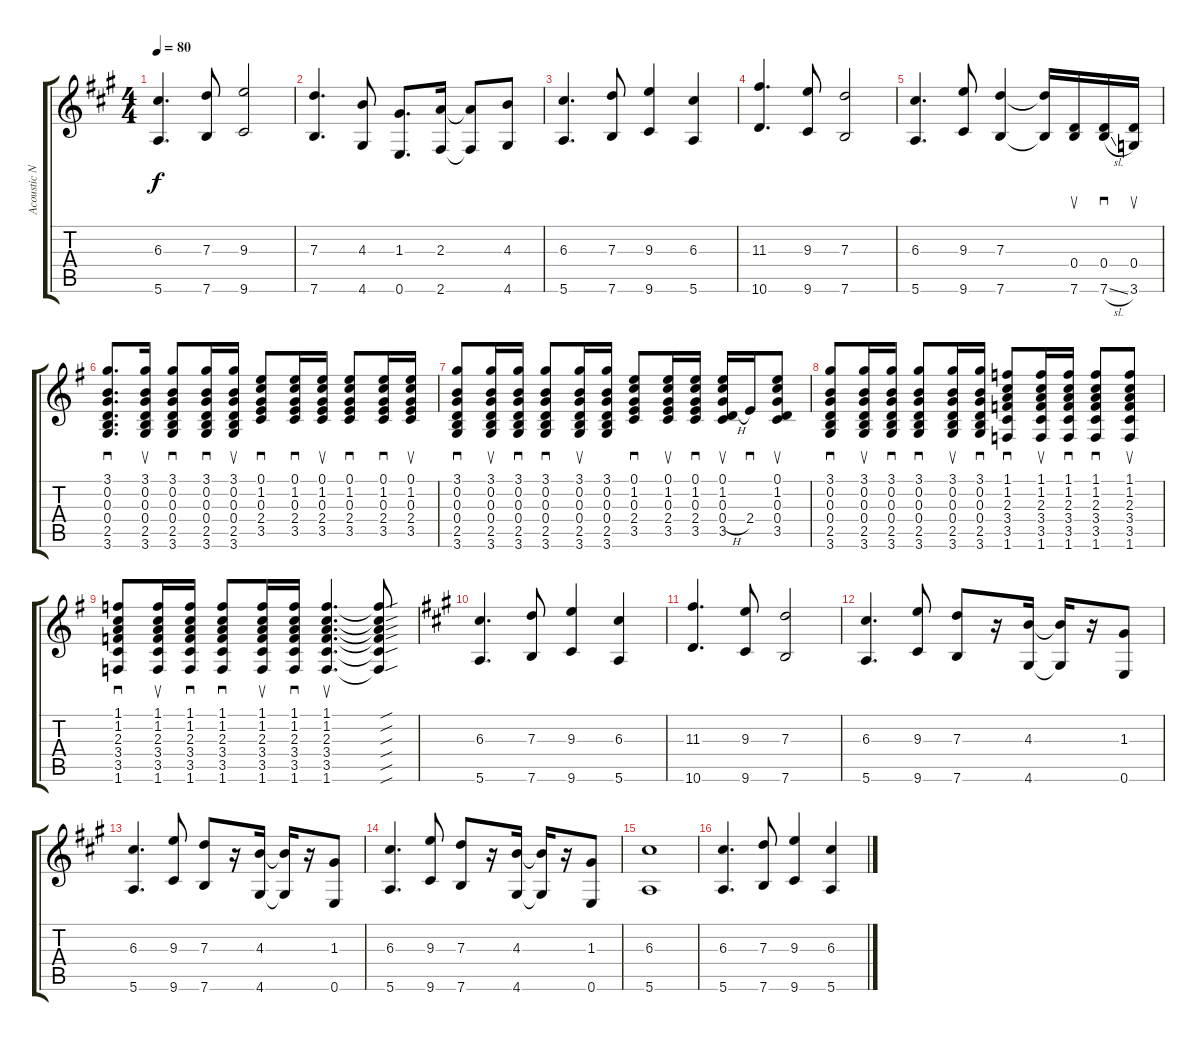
\track ("Acoustic Nylon String Guitar" "Acoustic N") {instrument acousticguitarnylon}
\staff {score tabs}
\tuning (E4 B3 G3 D3 A2 E2) {hide}
\ts (4 4)
\tempo 80
\clef g2
\ks a
(6.3 5.6).4{d dy f} (7.3 7.6).8 (9.3 9.6).2 |
(7.3 7.6).4{d} (4.3 4.6).8 (1.3 0.6).8{d} (2.3 2.6).16 (2.3{t} 2.6{t}).8 (4.3 4.6).8 |
(6.3 5.6).4{d} (7.3 7.6).8 (9.3 9.6).4 (6.3 5.6).4 |
(11.3 10.6).4{d} (9.3 9.6).8 (7.3 7.6).2 |
(6.3 5.6).4{d} (9.3 9.6).8 (7.3 7.6).4 (7.3{t} 7.6{t}).16 (0.4 7.6).16{su} (0.4 7.6{sl}).16{sd} (0.4 3.6).16{su} |
\ks g
(3.1 0.2 0.3 0.4 2.5 3.6).8{d sd} (3.1 0.2 0.3 0.4 2.5 3.6).16{su} (3.1 0.2 0.3 0.4 2.5 3.6).8{sd} (3.1 0.2 0.3 0.4 2.5 3.6).16{sd} (3.1 0.2 0.3 0.4 2.5 3.6).16{su} (0.1 1.2 0.3 2.4 3.5).8{sd} (0.1 1.2 0.3 2.4 3.5).16{sd} (0.1 1.2 0.3 2.4 3.5).16{su} (0.1 1.2 0.3 2.4 3.5).8{sd} (0.1 1.2 0.3 2.4 3.5).16{sd} (0.1 1.2 0.3 2.4 3.5).16{su} |
(3.1 0.2 0.3 0.4 2.5 3.6).8{sd} (3.1 0.2 0.3 0.4 2.5 3.6).16{su} (3.1 0.2 0.3 0.4 2.5 3.6).16{sd} (3.1 0.2 0.3 0.4 2.5 3.6).8{sd} (3.1 0.2 0.3 0.4 2.5 3.6).16{su} (3.1 0.2 0.3 0.4 2.5 3.6).16 (0.1 1.2 0.3 2.4 3.5).8{sd} (0.1 1.2 0.3 2.4 3.5).16{su} (0.1 1.2 0.3 2.4 3.5).16{sd} (0.1 1.2 0.3 0.4{h} 3.5).16{su} 2.4.16{sd} (0.1 1.2 0.3 0.4 3.5).8{su} |
(3.1 0.2 0.3 0.4 2.5 3.6).8{sd} (3.1 0.2 0.3 0.4 2.5 3.6).16{su} (3.1 0.2 0.3 0.4 2.5 3.6).16{sd} (3.1 0.2 0.3 0.4 2.5 3.6).8{sd} (3.1 0.2 0.3 0.4 2.5 3.6).16{su} (3.1 0.2 0.3 0.4 2.5 3.6).16{sd} (1.1 1.2 2.3 3.4 3.5 1.6).8{sd} (1.1 1.2 2.3 3.4 3.5 1.6).16{su} (1.1 1.2 2.3 3.4 3.5 1.6).16{sd} (1.1 1.2 2.3 3.4 3.5 1.6).8{sd} (1.1 1.2 2.3 3.4 3.5 1.6).8{su} |
(1.1 1.2 2.3 3.4 3.5 1.6).8{sd} (1.1 1.2 2.3 3.4 3.5 1.6).16{su} (1.1 1.2 2.3 3.4 3.5 1.6).16{sd} (1.1 1.2 2.3 3.4 3.5 1.6).8{sd} (1.1 1.2 2.3 3.4 3.5 1.6).16{su} (1.1 1.2 2.3 3.4 3.5 1.6).16{sd} (1.1 1.2 2.3 3.4 3.5 1.6).4{d su} (1.1{sou t} 1.2{sou t} 2.3{sou t} 3.4{sou t} 3.5{sou t} 1.6{sou t}).8 |
\ks a
(6.3 5.6).4{d} (7.3 7.6).8 (9.3 9.6).4 (6.3 5.6).4 |
(11.3 10.6).4{d} (9.3 9.6).8 (7.3 7.6).2 |
(6.3 5.6).4{d} (9.3 9.6).8 (7.3 7.6).8 r.16 (4.3 4.6).16 (4.3{t} 4.6{t}).16 r.16 (1.3 0.6).8 |
(6.3 5.6).4{d} (9.3 9.6).8 (7.3 7.6).8 r.16 (4.3 4.6).16 (4.3{t} 4.6{t}).16 r.16 (1.3 0.6).8 |
(6.3 5.6).4{d} (9.3 9.6).8 (7.3 7.6).8 r.16 (4.3 4.6).16 (4.3{t} 4.6{t}).16 r.16 (1.3 0.6).8 |
(6.3 5.6).1 |
(6.3 5.6).4{d} (7.3 7.6).8 (9.3 9.6).4 (6.3 5.6).4
